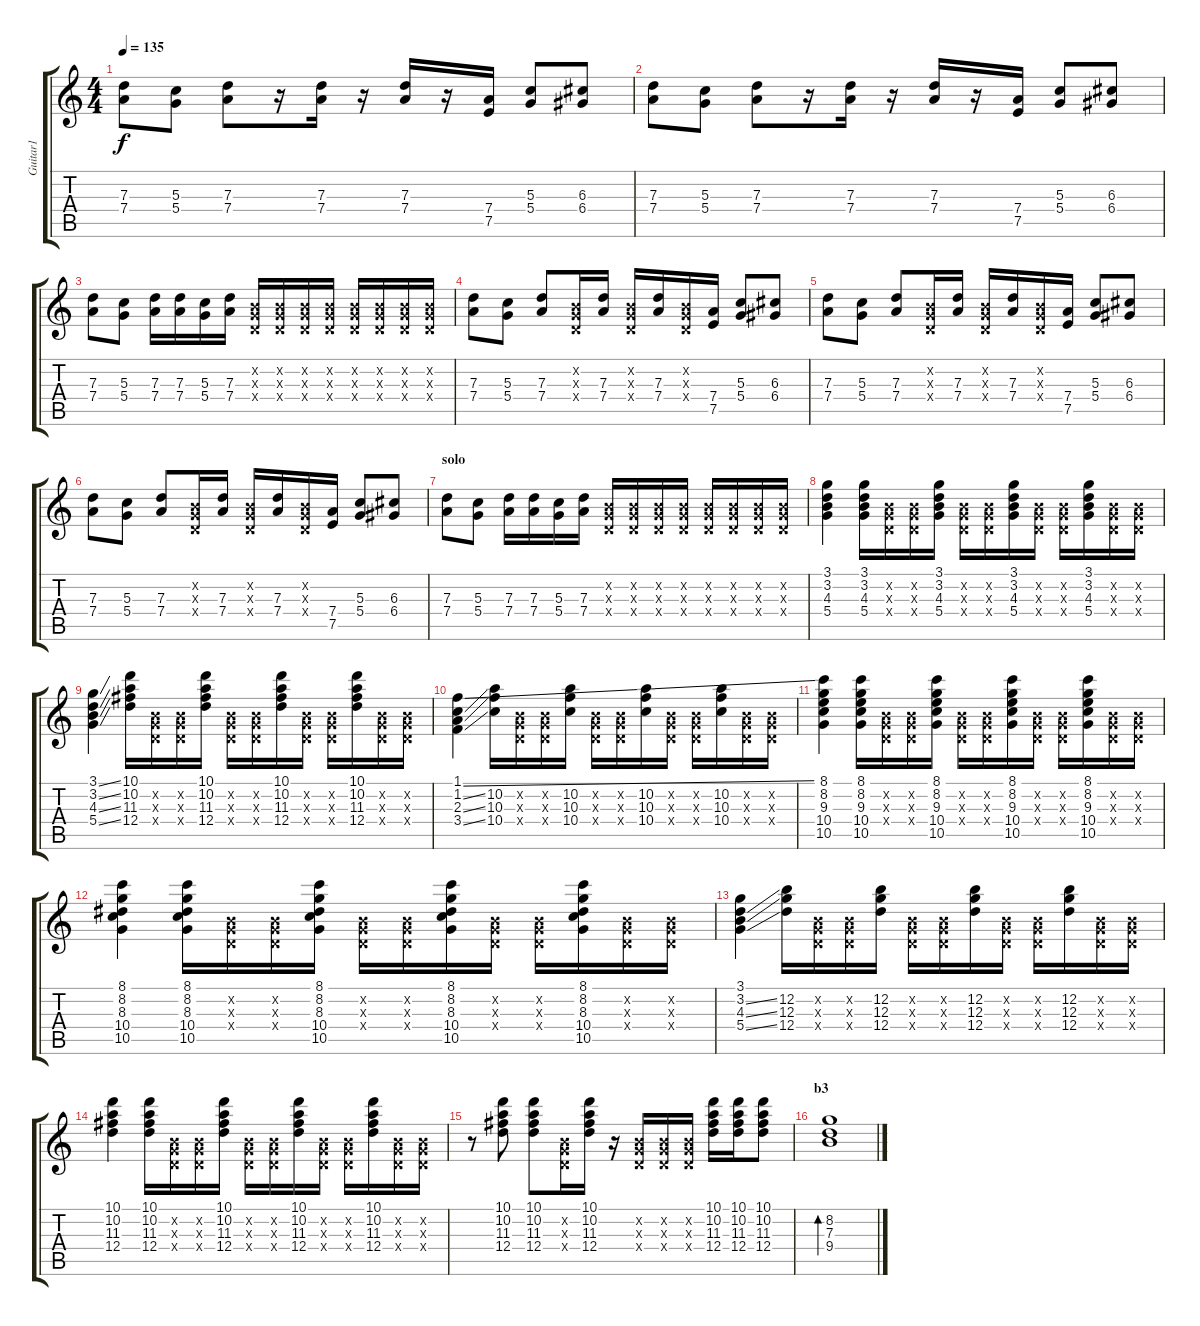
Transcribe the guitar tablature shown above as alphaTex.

\track ("Guitar1" "Guitar1") {instrument overdrivenguitar}
\staff {score tabs}
\tuning (E4 B3 G3 D3 A2 E2) {hide}
\ts (4 4)
\tempo 135
\clef g2
\ks c
(7.3 7.4).8{dy f} (5.3 5.4).8 (7.3 7.4).8 r.16 (7.3 7.4).16 r.16 (7.3 7.4).16 r.16 (7.4 7.5).16 (5.3 5.4).8 (6.3 6.4).8 |
(7.3 7.4).8 (5.3 5.4).8 (7.3 7.4).8 r.16 (7.3 7.4).16 r.16 (7.3 7.4).16 r.16 (7.4 7.5).16 (5.3 5.4).8 (6.3 6.4).8 |
(7.3 7.4).8 (5.3 5.4).8 (7.3 7.4).16 (7.3 7.4).16 (5.3 5.4).16 (7.3 7.4).16 (0.2{x} 0.3{x} 0.4{x}).16 (0.2{x} 0.3{x} 0.4{x}).16 (0.2{x} 0.3{x} 0.4{x}).16 (0.2{x} 0.3{x} 0.4{x}).16 (0.2{x} 0.3{x} 0.4{x}).16 (0.2{x} 0.3{x} 0.4{x}).16 (0.2{x} 0.3{x} 0.4{x}).16 (0.2{x} 0.3{x} 0.4{x}).16 |
(7.3 7.4).8 (5.3 5.4).8 (7.3 7.4).8 (0.2{x} 0.3{x} 0.4{x}).16 (7.3 7.4).16 (0.2{x} 0.3{x} 0.4{x}).16 (7.3 7.4).16 (0.2{x} 0.3{x} 0.4{x}).16 (7.4 7.5).16 (5.3 5.4).8 (6.3 6.4).8 |
(7.3 7.4).8 (5.3 5.4).8 (7.3 7.4).8 (0.2{x} 0.3{x} 0.4{x}).16 (7.3 7.4).16 (0.2{x} 0.3{x} 0.4{x}).16 (7.3 7.4).16 (0.2{x} 0.3{x} 0.4{x}).16 (7.4 7.5).16 (5.3 5.4).8 (6.3 6.4).8 |
(7.3 7.4).8 (5.3 5.4).8 (7.3 7.4).8 (0.2{x} 0.3{x} 0.4{x}).16 (7.3 7.4).16 (0.2{x} 0.3{x} 0.4{x}).16 (7.3 7.4).16 (0.2{x} 0.3{x} 0.4{x}).16 (7.4 7.5).16 (5.3 5.4).8 (6.3 6.4).8 |
\section ("" "solo")
(7.3 7.4).8 (5.3 5.4).8 (7.3 7.4).16 (7.3 7.4).16 (5.3 5.4).16 (7.3 7.4).16 (0.2{x} 0.3{x} 0.4{x}).16 (0.2{x} 0.3{x} 0.4{x}).16 (0.2{x} 0.3{x} 0.4{x}).16 (0.2{x} 0.3{x} 0.4{x}).16 (0.2{x} 0.3{x} 0.4{x}).16 (0.2{x} 0.3{x} 0.4{x}).16 (0.2{x} 0.3{x} 0.4{x}).16 (0.2{x} 0.3{x} 0.4{x}).16 |
(3.1 3.2 4.3 5.4).4 (3.1 3.2 4.3 5.4).16 (0.2{x} 0.3{x} 0.4{x}).16 (0.2{x} 0.3{x} 0.4{x}).16 (3.1 3.2 4.3 5.4).16 (0.2{x} 0.3{x} 0.4{x}).16 (0.2{x} 0.3{x} 0.4{x}).16 (3.1 3.2 4.3 5.4).16 (0.2{x} 0.3{x} 0.4{x}).16 (0.2{x} 0.3{x} 0.4{x}).16 (3.1 3.2 4.3 5.4).16 (0.2{x} 0.3{x} 0.4{x}).16 (0.2{x} 0.3{x} 0.4{x}).16 |
(3.1{ss} 3.2{ss} 4.3{ss} 5.4{ss}).4 (10.1 10.2 11.3 12.4).16 (0.2{x} 0.3{x} 0.4{x}).16 (0.2{x} 0.3{x} 0.4{x}).16 (10.1 10.2 11.3 12.4).16 (0.2{x} 0.3{x} 0.4{x}).16 (0.2{x} 0.3{x} 0.4{x}).16 (10.1 10.2 11.3 12.4).16 (0.2{x} 0.3{x} 0.4{x}).16 (0.2{x} 0.3{x} 0.4{x}).16 (10.1 10.2 11.3 12.4).16 (0.2{x} 0.3{x} 0.4{x}).16 (0.2{x} 0.3{x} 0.4{x}).16 |
(1.1{ss} 1.2{ss} 2.3{ss} 3.4{ss}).4 (10.2 10.3 10.4).16 (0.2{x} 0.3{x} 0.4{x}).16 (0.2{x} 0.3{x} 0.4{x}).16 (10.2 10.3 10.4).16 (0.2{x} 0.3{x} 0.4{x}).16 (0.2{x} 0.3{x} 0.4{x}).16 (10.2 10.3 10.4).16 (0.2{x} 0.3{x} 0.4{x}).16 (0.2{x} 0.3{x} 0.4{x}).16 (10.2 10.3 10.4).16 (0.2{x} 0.3{x} 0.4{x}).16 (0.2{x} 0.3{x} 0.4{x}).16 |
(8.1 8.2 9.3 10.4 10.5).4 (8.1 8.2 9.3 10.4 10.5).16 (0.2{x} 0.3{x} 0.4{x}).16 (0.2{x} 0.3{x} 0.4{x}).16 (8.1 8.2 9.3 10.4 10.5).16 (0.2{x} 0.3{x} 0.4{x}).16 (0.2{x} 0.3{x} 0.4{x}).16 (8.1 8.2 9.3 10.4 10.5).16 (0.2{x} 0.3{x} 0.4{x}).16 (0.2{x} 0.3{x} 0.4{x}).16 (8.1 8.2 9.3 10.4 10.5).16 (0.2{x} 0.3{x} 0.4{x}).16 (0.2{x} 0.3{x} 0.4{x}).16 |
(8.1 8.2 8.3 10.4 10.5).4 (8.1 8.2 8.3 10.4 10.5).16 (0.2{x} 0.3{x} 0.4{x}).16 (0.2{x} 0.3{x} 0.4{x}).16 (8.1 8.2 8.3 10.4 10.5).16 (0.2{x} 0.3{x} 0.4{x}).16 (0.2{x} 0.3{x} 0.4{x}).16 (8.1 8.2 8.3 10.4 10.5).16 (0.2{x} 0.3{x} 0.4{x}).16 (0.2{x} 0.3{x} 0.4{x}).16 (8.1 8.2 8.3 10.4 10.5).16 (0.2{x} 0.3{x} 0.4{x}).16 (0.2{x} 0.3{x} 0.4{x}).16 |
(3.1 3.2{ss} 4.3{ss} 5.4{ss}).4 (12.2 12.3 12.4).16 (0.2{x} 0.3{x} 0.4{x}).16 (0.2{x} 0.3{x} 0.4{x}).16 (12.2 12.3 12.4).16 (0.2{x} 0.3{x} 0.4{x}).16 (0.2{x} 0.3{x} 0.4{x}).16 (12.2 12.3 12.4).16 (0.2{x} 0.3{x} 0.4{x}).16 (0.2{x} 0.3{x} 0.4{x}).16 (12.2 12.3 12.4).16 (0.2{x} 0.3{x} 0.4{x}).16 (0.2{x} 0.3{x} 0.4{x}).16 |
(10.1 10.2 11.3 12.4).4 (10.1 10.2 11.3 12.4).16 (0.2{x} 0.3{x} 0.4{x}).16 (0.2{x} 0.3{x} 0.4{x}).16 (10.1 10.2 11.3 12.4).16 (0.2{x} 0.3{x} 0.4{x}).16 (0.2{x} 0.3{x} 0.4{x}).16 (10.1 10.2 11.3 12.4).16 (0.2{x} 0.3{x} 0.4{x}).16 (0.2{x} 0.3{x} 0.4{x}).16 (10.1 10.2 11.3 12.4).16 (0.2{x} 0.3{x} 0.4{x}).16 (0.2{x} 0.3{x} 0.4{x}).16 |
r.8 (10.1 10.2 11.3 12.4).8 (10.1 10.2 11.3 12.4).8 (0.2{x} 0.3{x} 0.4{x}).16 (10.1 10.2 11.3 12.4).16 r.16 (0.2{x} 0.3{x} 0.4{x}).16 (0.2{x} 0.3{x} 0.4{x}).16 (0.2{x} 0.3{x} 0.4{x}).16 (10.1 10.2 11.3 12.4).16 (10.1 10.2 11.3 12.4).16 (10.1 10.2 11.3 12.4).8 |
\section ("" "b3")
(8.2 7.3 9.4).1{bd 60}
